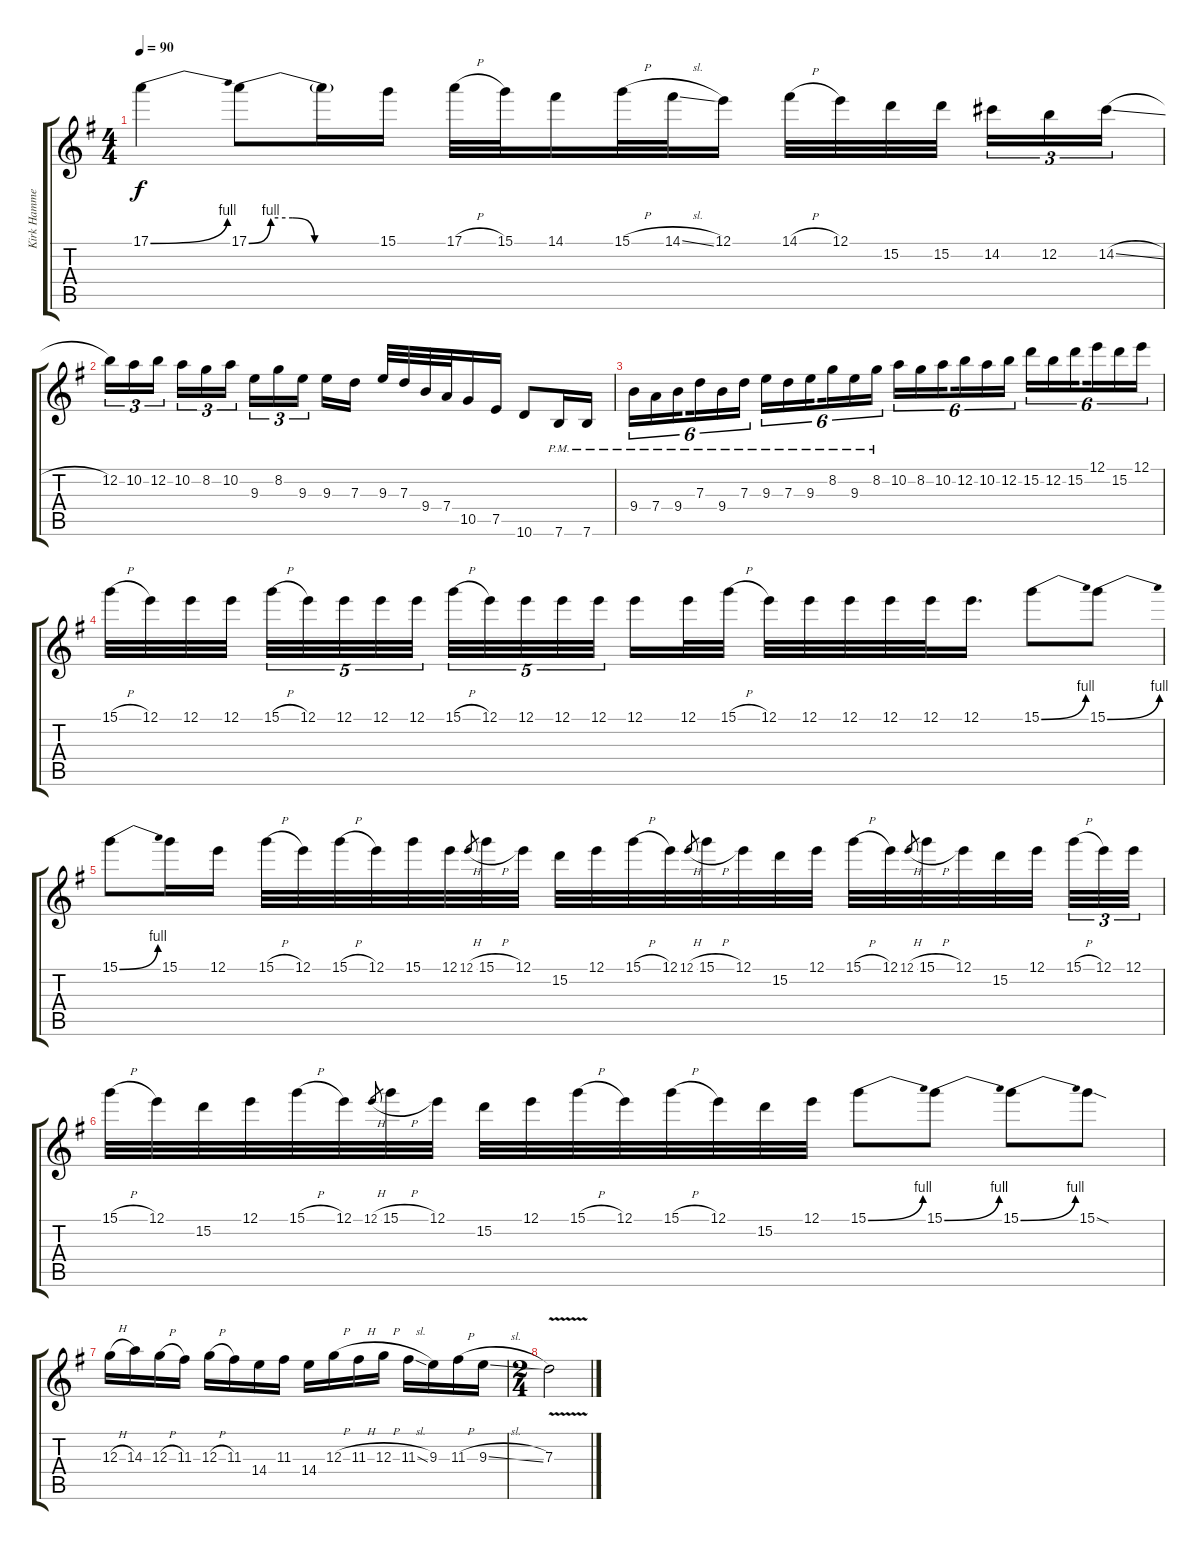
\track ("Kirk Hammet" "Kirk Hamme") {instrument distortionguitar}
\staff {score tabs}
\tuning (E4 B3 G3 D3 A2 E2) {hide}
\ts (4 4)
\tempo 90
\clef g2
\ks eminor
17.1{be (bend 0 0 60 4)}.4{dy f} 17.1{be (custom 0 0 10 4 20 4 30 0 60 0)}.8 17.1{t}.16 15.1.16 17.1{h}.32 15.1.32 14.1.16 15.1{h}.32 14.1{sl}.32 12.1.16 14.1{h}.32 12.1.32 15.2.32 15.2.32{beam splitsecondary} 14.2.16{tu (3 2)} 12.2.16{tu (3 2)} 14.2{sl}.16{tu (3 2)} |
12.2.16{tu (3 2)} 10.2.16{tu (3 2)} 12.2.16{tu (3 2) beam splitsecondary} 10.2.16{tu (3 2)} 8.2.16{tu (3 2)} 10.2.16{tu (3 2)} 9.3.16{tu (3 2)} 8.2.16{tu (3 2)} 9.3.16{tu (3 2) beam splitsecondary} 9.3.16 7.3.16 9.3.32 7.3.32 9.4.32 7.4.32 10.5.16 7.5.16 10.6.8 7.6{pm}.16 7.6{pm}.16 |
9.4{pm}.16{tu (6 4)} 7.4{pm}.16{tu (6 4)} 9.4{pm}.16{tu (6 4) beam splitsecondary} 7.3{pm}.16{tu (6 4)} 9.4{pm}.16{tu (6 4)} 7.3{pm}.16{tu (6 4)} 9.3{pm}.16{tu (6 4)} 7.3{pm}.16{tu (6 4)} 9.3{pm}.16{tu (6 4) beam splitsecondary} 8.2{pm}.16{tu (6 4)} 9.3{pm}.16{tu (6 4)} 8.2{pm}.16{tu (6 4)} 10.2.16{tu (6 4)} 8.2.16{tu (6 4)} 10.2.16{tu (6 4) beam splitsecondary} 12.2.16{tu (6 4)} 10.2.16{tu (6 4)} 12.2.16{tu (6 4)} 15.2.16{tu (6 4)} 12.2.16{tu (6 4)} 15.2.16{tu (6 4) beam splitsecondary} 12.1.16{tu (6 4)} 15.2.16{tu (6 4)} 12.1.16{tu (6 4)} |
15.1{h}.32 12.1.32 12.1.32 12.1.32{beam splitsecondary} 15.1{h}.32{tu (5 4)} 12.1.32{tu (5 4)} 12.1.32{tu (5 4)} 12.1.32{tu (5 4)} 12.1.32{tu (5 4)} 15.1{h}.32{tu (5 4)} 12.1.32{tu (5 4)} 12.1.32{tu (5 4)} 12.1.32{tu (5 4)} 12.1.32{tu (5 4) beam splitsecondary} 12.1.16 12.1.32 15.1{h}.32 12.1.32 12.1.32 12.1.32 12.1.32 12.1.32 12.1.16{d} 15.1{be (bend 0 0 60 4)}.8 15.1{be (bend 0 0 60 4)}.8 |
15.1{be (bend 0 0 60 4)}.8 15.1.16 12.1.16 15.1{h}.32 12.1.32 15.1{h}.32 12.1.32 15.1.32 12.1.32 12.1{h}.8{gr} 15.1{h}.32 12.1.32 15.2.32 12.1.32 15.1{h}.32 12.1.32 12.1{h}.8{gr} 15.1{h}.32 12.1.32 15.2.32 12.1.32 15.1{h}.32 12.1.32 12.1{h}.8{gr} 15.1{h}.32 12.1.32 15.2.32 12.1.32{beam splitsecondary} 15.1{h}.32{tu (3 2)} 12.1.32{tu (3 2)} 12.1.32{tu (3 2)} |
15.1{h}.32 12.1.32 15.2.32 12.1.32 15.1{h}.32 12.1.32 12.1{h}.8{gr} 15.1{h}.32 12.1.32 15.2.32 12.1.32 15.1{h}.32 12.1.32 15.1{h}.32 12.1.32 15.2.32 12.1.32 15.1{be (bend 0 0 60 4)}.8 15.1{be (bend 0 0 60 4)}.8 15.1{be (bend 0 0 60 4)}.8 15.1{sod}.8 |
12.3{h}.16 14.3.16 12.3{h}.16 11.3.16 12.3{h}.16 11.3.16 14.4.16 11.3.16 14.4.16 12.3{h}.16 11.3{h}.16 12.3{h}.16 11.3{sl}.16 9.3.16 11.3{h}.16 9.3{sl}.16 |
\ts (2 4)
7.3{v}.2
